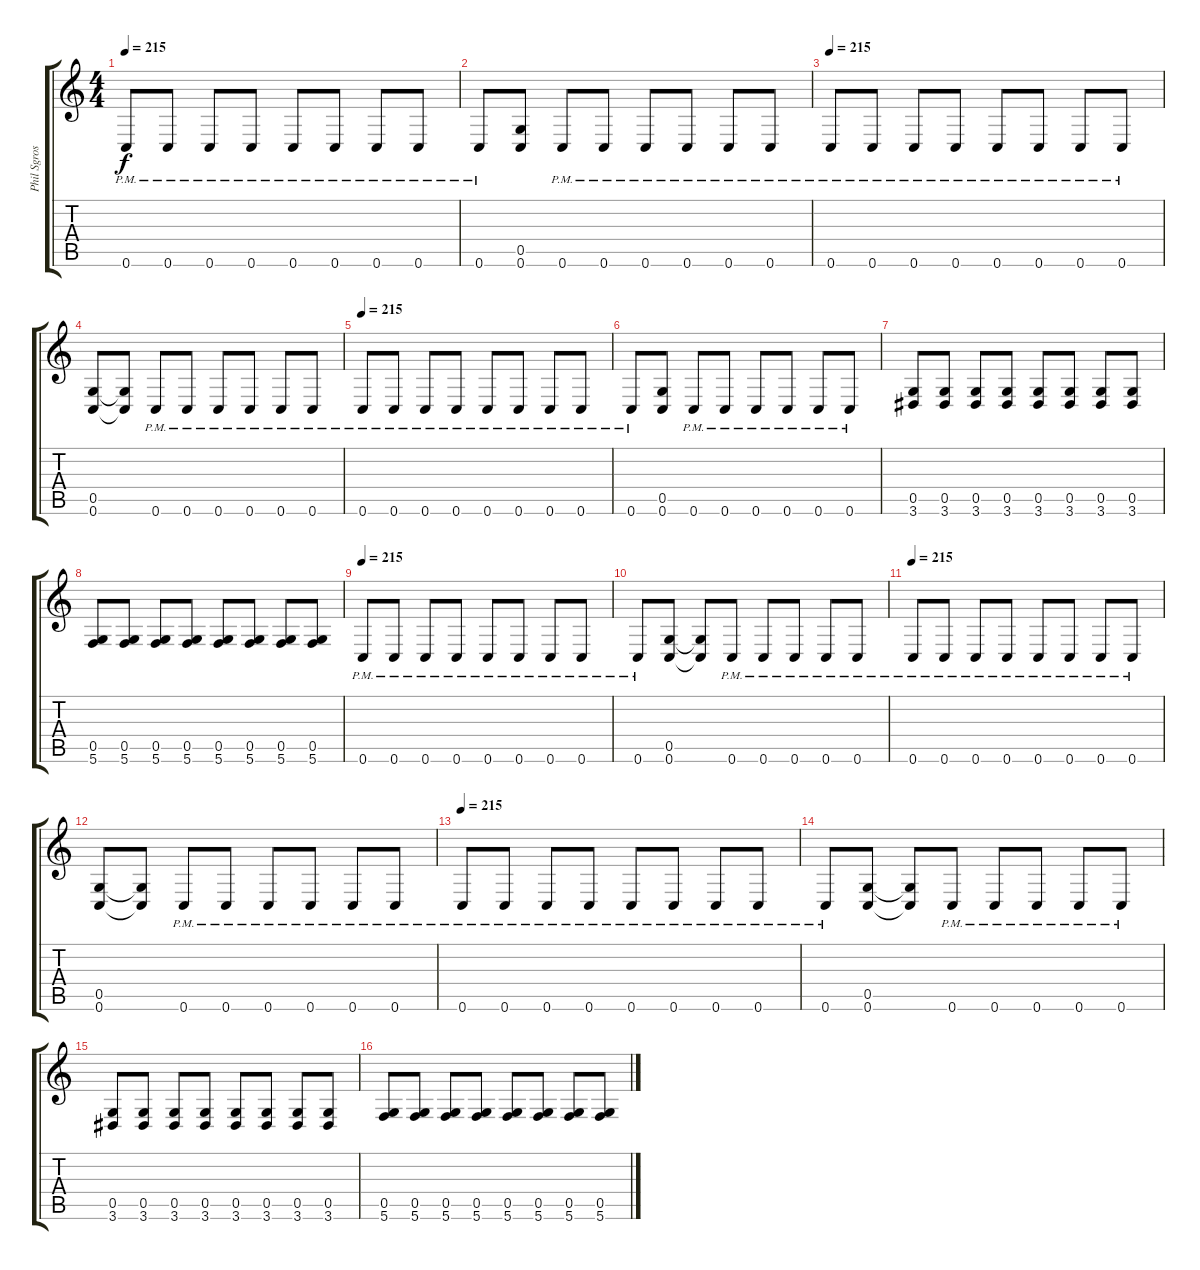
\track ("Phil Sgrosso" "Phil Sgros") {instrument overdrivenguitar}
\staff {score tabs}
\tuning (D4 A3 F3 C3 G2 C2) {hide}
\ts (4 4)
\tempo 215
\clef g2
\ks c
0.6{pm}.8{dy f} 0.6{pm}.8 0.6{pm}.8 0.6{pm}.8 0.6{pm}.8 0.6{pm}.8 0.6{pm}.8 0.6{pm}.8 |
0.6{pm}.8 (0.5 0.6).8 0.6{pm}.8 0.6{pm}.8 0.6{pm}.8 0.6{pm}.8 0.6{pm}.8 0.6{pm}.8 |
\tempo 215
0.6{pm}.8 0.6{pm}.8 0.6{pm}.8 0.6{pm}.8 0.6{pm}.8 0.6{pm}.8 0.6{pm}.8 0.6{pm}.8 |
(0.5 0.6).8 (0.5{t} 0.6{t}).8 0.6{pm}.8 0.6{pm}.8 0.6{pm}.8 0.6{pm}.8 0.6{pm}.8 0.6{pm}.8 |
\tempo 215
0.6{pm}.8 0.6{pm}.8 0.6{pm}.8 0.6{pm}.8 0.6{pm}.8 0.6{pm}.8 0.6{pm}.8 0.6{pm}.8 |
0.6{pm}.8 (0.5 0.6).8 0.6{pm}.8 0.6{pm}.8 0.6{pm}.8 0.6{pm}.8 0.6{pm}.8 0.6{pm}.8 |
(0.5 3.6).8 (0.5 3.6).8 (0.5 3.6).8 (0.5 3.6).8 (0.5 3.6).8 (0.5 3.6).8 (0.5 3.6).8 (0.5 3.6).8 |
(0.5 5.6).8 (0.5 5.6).8 (0.5 5.6).8 (0.5 5.6).8 (0.5 5.6).8 (0.5 5.6).8 (0.5 5.6).8 (0.5 5.6).8 |
\tempo 215
0.6{pm}.8 0.6{pm}.8 0.6{pm}.8 0.6{pm}.8 0.6{pm}.8 0.6{pm}.8 0.6{pm}.8 0.6{pm}.8 |
0.6{pm}.8 (0.5 0.6).8 (0.5{t} 0.6{t}).8 0.6{pm}.8 0.6{pm}.8 0.6{pm}.8 0.6{pm}.8 0.6{pm}.8 |
\tempo 215
0.6{pm}.8 0.6{pm}.8 0.6{pm}.8 0.6{pm}.8 0.6{pm}.8 0.6{pm}.8 0.6{pm}.8 0.6{pm}.8 |
(0.5 0.6).8 (0.5{t} 0.6{t}).8 0.6{pm}.8 0.6{pm}.8 0.6{pm}.8 0.6{pm}.8 0.6{pm}.8 0.6{pm}.8 |
\tempo 215
0.6{pm}.8 0.6{pm}.8 0.6{pm}.8 0.6{pm}.8 0.6{pm}.8 0.6{pm}.8 0.6{pm}.8 0.6{pm}.8 |
0.6{pm}.8 (0.5 0.6).8 (0.5{t} 0.6{t}).8 0.6{pm}.8 0.6{pm}.8 0.6{pm}.8 0.6{pm}.8 0.6{pm}.8 |
(0.5 3.6).8 (0.5 3.6).8 (0.5 3.6).8 (0.5 3.6).8 (0.5 3.6).8 (0.5 3.6).8 (0.5 3.6).8 (0.5 3.6).8 |
(0.5 5.6).8 (0.5 5.6).8 (0.5 5.6).8 (0.5 5.6).8 (0.5 5.6).8 (0.5 5.6).8 (0.5 5.6).8 (0.5 5.6).8
